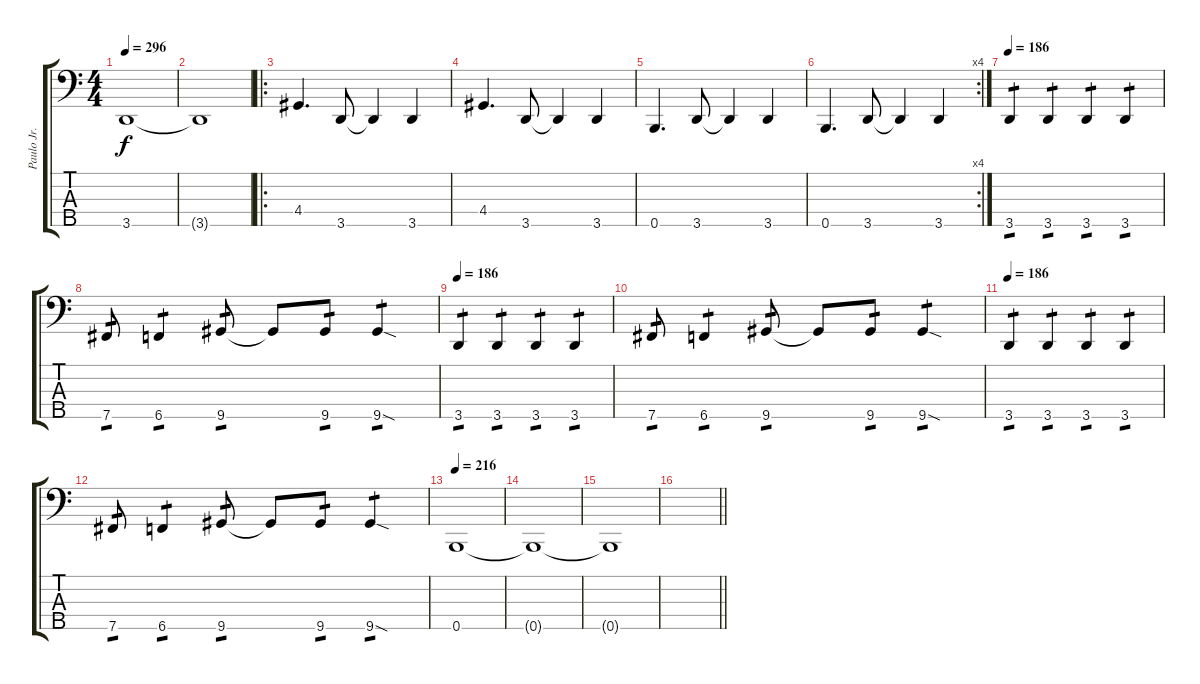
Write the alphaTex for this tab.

\track ("Paulo Jr." "Paulo Jr.") {instrument electricbasspick}
\staff {score tabs}
\tuning (G2 D2 A1 E1 B0) {hide}
\ts (4 4)
\tempo 296
\clef f4
\ks c
3.5.1{dy f} |
3.5{t}.1 |
\ro
4.4.4{d} 3.5.8 3.5{t}.4 3.5.4 |
4.4.4{d} 3.5.8 3.5{t}.4 3.5.4 |
0.5.4{d} 3.5.8 3.5{t}.4 3.5.4 |
\rc 4
0.5.4{d} 3.5.8 3.5{t}.4 3.5.4 |
\tempo 186
3.5.4{tp 1} 3.5.4{tp 1} 3.5.4{tp 1} 3.5.4{tp 1} |
7.5.8{tp 1} 6.5.4{tp 1} 9.5.8{tp 1} 9.5{t}.8 9.5.8{tp 1} 9.5{sod}.4{tp 1} |
\tempo 186
3.5.4{tp 1} 3.5.4{tp 1} 3.5.4{tp 1} 3.5.4{tp 1} |
7.5.8{tp 1} 6.5.4{tp 1} 9.5.8{tp 1} 9.5{t}.8 9.5.8{tp 1} 9.5{sod}.4{tp 1} |
\tempo 186
3.5.4{tp 1} 3.5.4{tp 1} 3.5.4{tp 1} 3.5.4{tp 1} |
7.5.8{tp 1} 6.5.4{tp 1} 9.5.8{tp 1} 9.5{t}.8 9.5.8{tp 1} 9.5{sod}.4{tp 1} |
\tempo 216
0.5.1 |
0.5{t}.1 |
0.5{t}.1 |
\barLineRight lightlight
